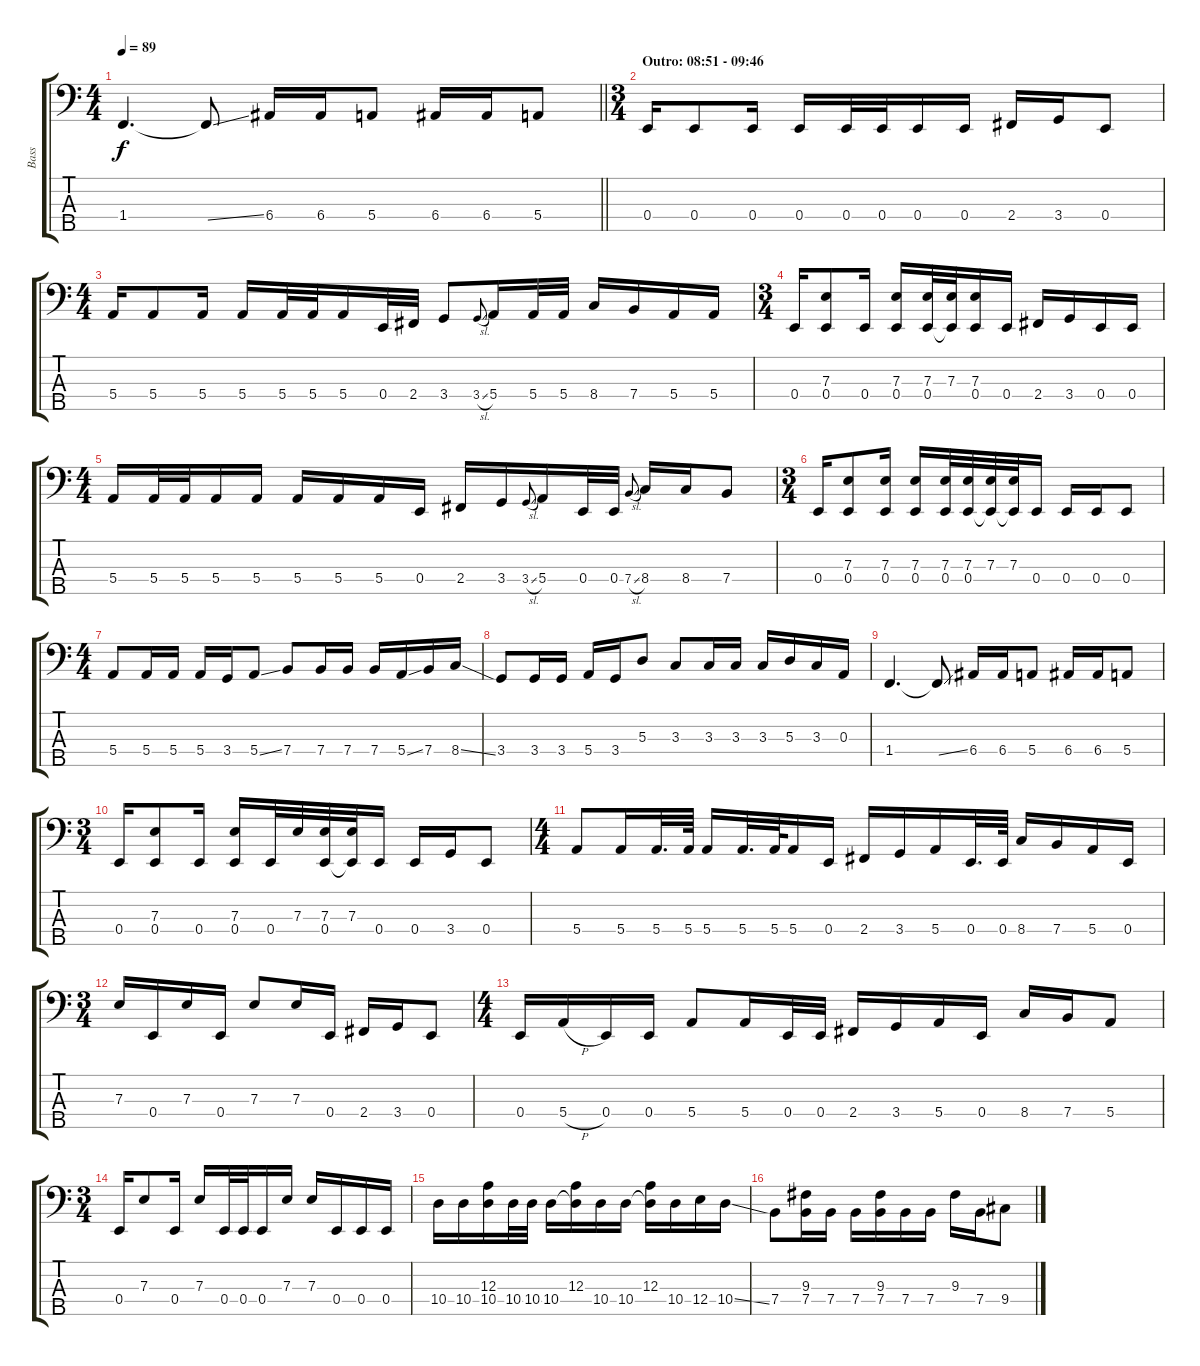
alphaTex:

\track ("Bass" "Bass") {instrument electricbasspick}
\staff {score tabs}
\tuning (G2 D2 A1 E1 B0) {hide}
\ts (4 4)
\tempo 89
\clef f4
\barLineRight lightlight
\ks c
1.4.4{d dy f} 1.4{ss t}.8 6.4.16 6.4.16 5.4.8 6.4.16 6.4.16 5.4.8 |
\ts (3 4)
\section ("" "Outro: 08:51 - 09:46")
0.4.16 0.4.8 0.4.16 0.4.16 0.4.32 0.4.32 0.4.16 0.4.16 2.4.16 3.4.16 0.4.8 |
\ts (4 4)
5.4.16 5.4.8 5.4.16 5.4.16 5.4.32 5.4.32 5.4.16 0.4.32 2.4.32 3.4.8 3.4{sl}.8{gr onbeat} 5.4.16 5.4.32 5.4.32 8.4.16 7.4.16 5.4.16 5.4.16 |
\ts (3 4)
0.4.16 (7.3 0.4).8 0.4.16 (7.3 0.4).16 (7.3 0.4).32 (7.3 0.4{t}).32 (7.3 0.4).16 0.4.16 2.4.16 3.4.16 0.4.16 0.4.16 |
\ts (4 4)
5.4.16 5.4.32 5.4.32 5.4.16 5.4.16 5.4.16 5.4.16 5.4.16 0.4.16 2.4.16 3.4.16 3.4{sl}.8{gr onbeat} 5.4.16 0.4.32 0.4.32 7.4{sl}.8{gr onbeat} 8.4.16 8.4.16 7.4.8 |
\ts (3 4)
0.4.16 (7.3 0.4).8 (7.3 0.4).16 (7.3 0.4).16 (7.3 0.4).32 (7.3 0.4).32 (7.3 0.4{t}).32 (7.3 0.4{t}).32 0.4.16 0.4.16 0.4.16 0.4.8 |
\ts (4 4)
5.4.8 5.4.16 5.4.16 5.4.16 3.4.16 5.4{ss}.8 7.4.8 7.4.16 7.4.16 7.4.16 5.4{ss}.16 7.4.16 8.4{ss}.16 |
3.4.8 3.4.16 3.4.16 5.4.16 3.4.16 5.3.8 3.3.8 3.3.16 3.3.16 3.3.16 5.3.16 3.3.16 0.3.16 |
1.4.4{d} 1.4{ss t}.8 6.4.16 6.4.16 5.4.8 6.4.16 6.4.16 5.4.8 |
\ts (3 4)
0.4.16 (7.3 0.4).8 0.4.16 (7.3 0.4).16 0.4.32 7.3.32 (7.3 0.4).32 (7.3 0.4{t}).32 0.4.16 0.4.16 3.4.16 0.4.8 |
\ts (4 4)
5.4.8 5.4.16 5.4.32{d} 5.4.64 5.4.16 5.4.32{d} 5.4.64 5.4.16 0.4.16 2.4.16 3.4.16 5.4.16 0.4.32{d} 0.4.64 8.4.16 7.4.16 5.4.16 0.4.16 |
\ts (3 4)
7.3.16 0.4.16 7.3.16 0.4.16 7.3.8 7.3.16 0.4.16 2.4.16 3.4.16 0.4.8 |
\ts (4 4)
0.4.16 5.4{h}.16 0.4.16 0.4.16 5.4.8 5.4.16 0.4.32 0.4.32 2.4.16 3.4.16 5.4.16 0.4.16 8.4.16 7.4.16 5.4.8 |
\ts (3 4)
0.4.16 7.3.8 0.4.16 7.3.16 0.4.32 0.4.32 0.4.16 7.3.16 7.3.16 0.4.16 0.4.16 0.4.16 |
10.4.16 10.4.16 (12.3 10.4).16 10.4.32 10.4.32 10.4.16 (12.3 10.4{t}).16 10.4.16 10.4.16 (12.3 10.4{t}).16 10.4.16 12.4.16 10.4{ss}.16 |
7.4.8 (9.3 7.4).16 7.4.16 7.4.16 (9.3 7.4).16 7.4.16 7.4.16 9.3.16 7.4.16 9.4{ss}.8
